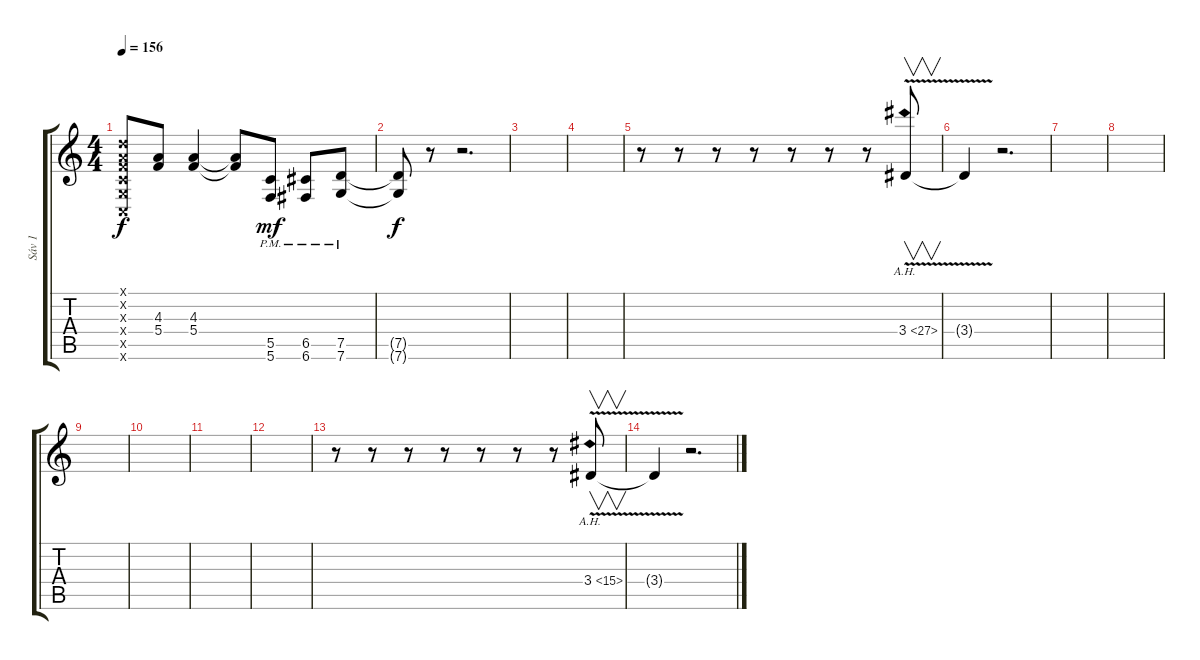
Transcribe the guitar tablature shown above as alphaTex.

\track ("Sáv 1" "Sáv 1") {instrument distortionguitar}
\staff {score tabs}
\tuning (D4 A3 F3 C3 G2 C2) {hide}
\ts (4 4)
\tempo 156
\clef g2
\ks c
(0.1{x} 0.2{x} 0.3{x} 0.4{x} 0.5{x} 0.6{x}).8{dy f} (4.3 5.4).8 (4.3 5.4).4 (4.3{t} 5.4{t}).8 (5.5{pm} 5.6).8{dy mf} (6.5{pm} 6.6).8 (7.5{pm} 7.6).8 |
(7.5{t} 7.6{t}).8{dy f} r.8 r.2{d} |
|
|
r.8 r.8 r.8 r.8 r.8 r.8 r.8 3.4{ah 24 v}.8{v} |
3.4{t}.4 r.2{d} |
|
|
|
|
|
|
r.8 r.8 r.8 r.8 r.8 r.8 r.8 3.4{ah 12 v}.8{v} |
3.4{t}.4 r.2{d}
